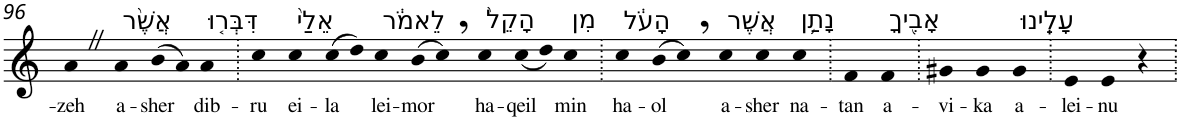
**kern	**text
*part1	*part1
*staff1	*staff1
*I"Piano	*
*I'Pno	*
!!LO:PB:g=z
*clefG2	*
*k[]	*
=96	=96
!	!LO:LY:b
4aZ	-zeh
!LO:TX:a:t=אֲשֶׁ֨ר	!
!	!LO:LY:b
4a	a-
!	!LO:LY:b
(>8b	-sher
8a)	.
!LO:TX:a:t=דִּבְּר֤וּ	!
!	!LO:LY:b
4a	dib-
=97.	=97.
!	!LO:LY:b
4cc	-ru
!LO:TX:a:t=אֵלַי֙	!
!	!LO:LY:b
4cc	ei-
!	!LO:LY:b
(>8cc	-la
8dd)	.
!LO:TX:a:t=לֵאמֹ֔ר	!
!	!LO:LY:b
4cc	lei-
!	!LO:LY:b
(>8b	-mor
8cc,)	.
!LO:TX:a:t=הָקֵל֙	!
!	!LO:LY:b
4cc	ha-
!	!LO:LY:b
(<8cc	-qeil
8dd)	.
!LO:TX:a:t=מִן	!
!	!LO:LY:b
4cc	min
=98.	=98.
!LO:TX:a:t=הָעֹ֔ל	!
!	!LO:LY:b
4cc	ha-
!	!LO:LY:b
(>8b	-ol
8cc,)	.
!LO:TX:a:t=אֲשֶׁר	!
!	!LO:LY:b
4cc	a-
!	!LO:LY:b
4cc	-sher
!LO:TX:a:t=נָתַ֥ן	!
!	!LO:LY:b
4cc	na-
=99.	=99.
!	!LO:LY:b
4f	-tan
!LO:TX:a:t=אָבִ֖יךָ	!
!	!LO:LY:b
4f	a-
=100.	=100.
!	!LO:LY:b
4g#X	-vi-
!	!LO:LY:b
4g#	-ka
!LO:TX:a:t=עָלֵֽינוּ	!
!	!LO:LY:b
4g#	a-
=101.	=101.
!	!LO:LY:b
4e	-lei-
!	!LO:LY:b
4e	-nu
4r	.
=.	=.
*-	*-
